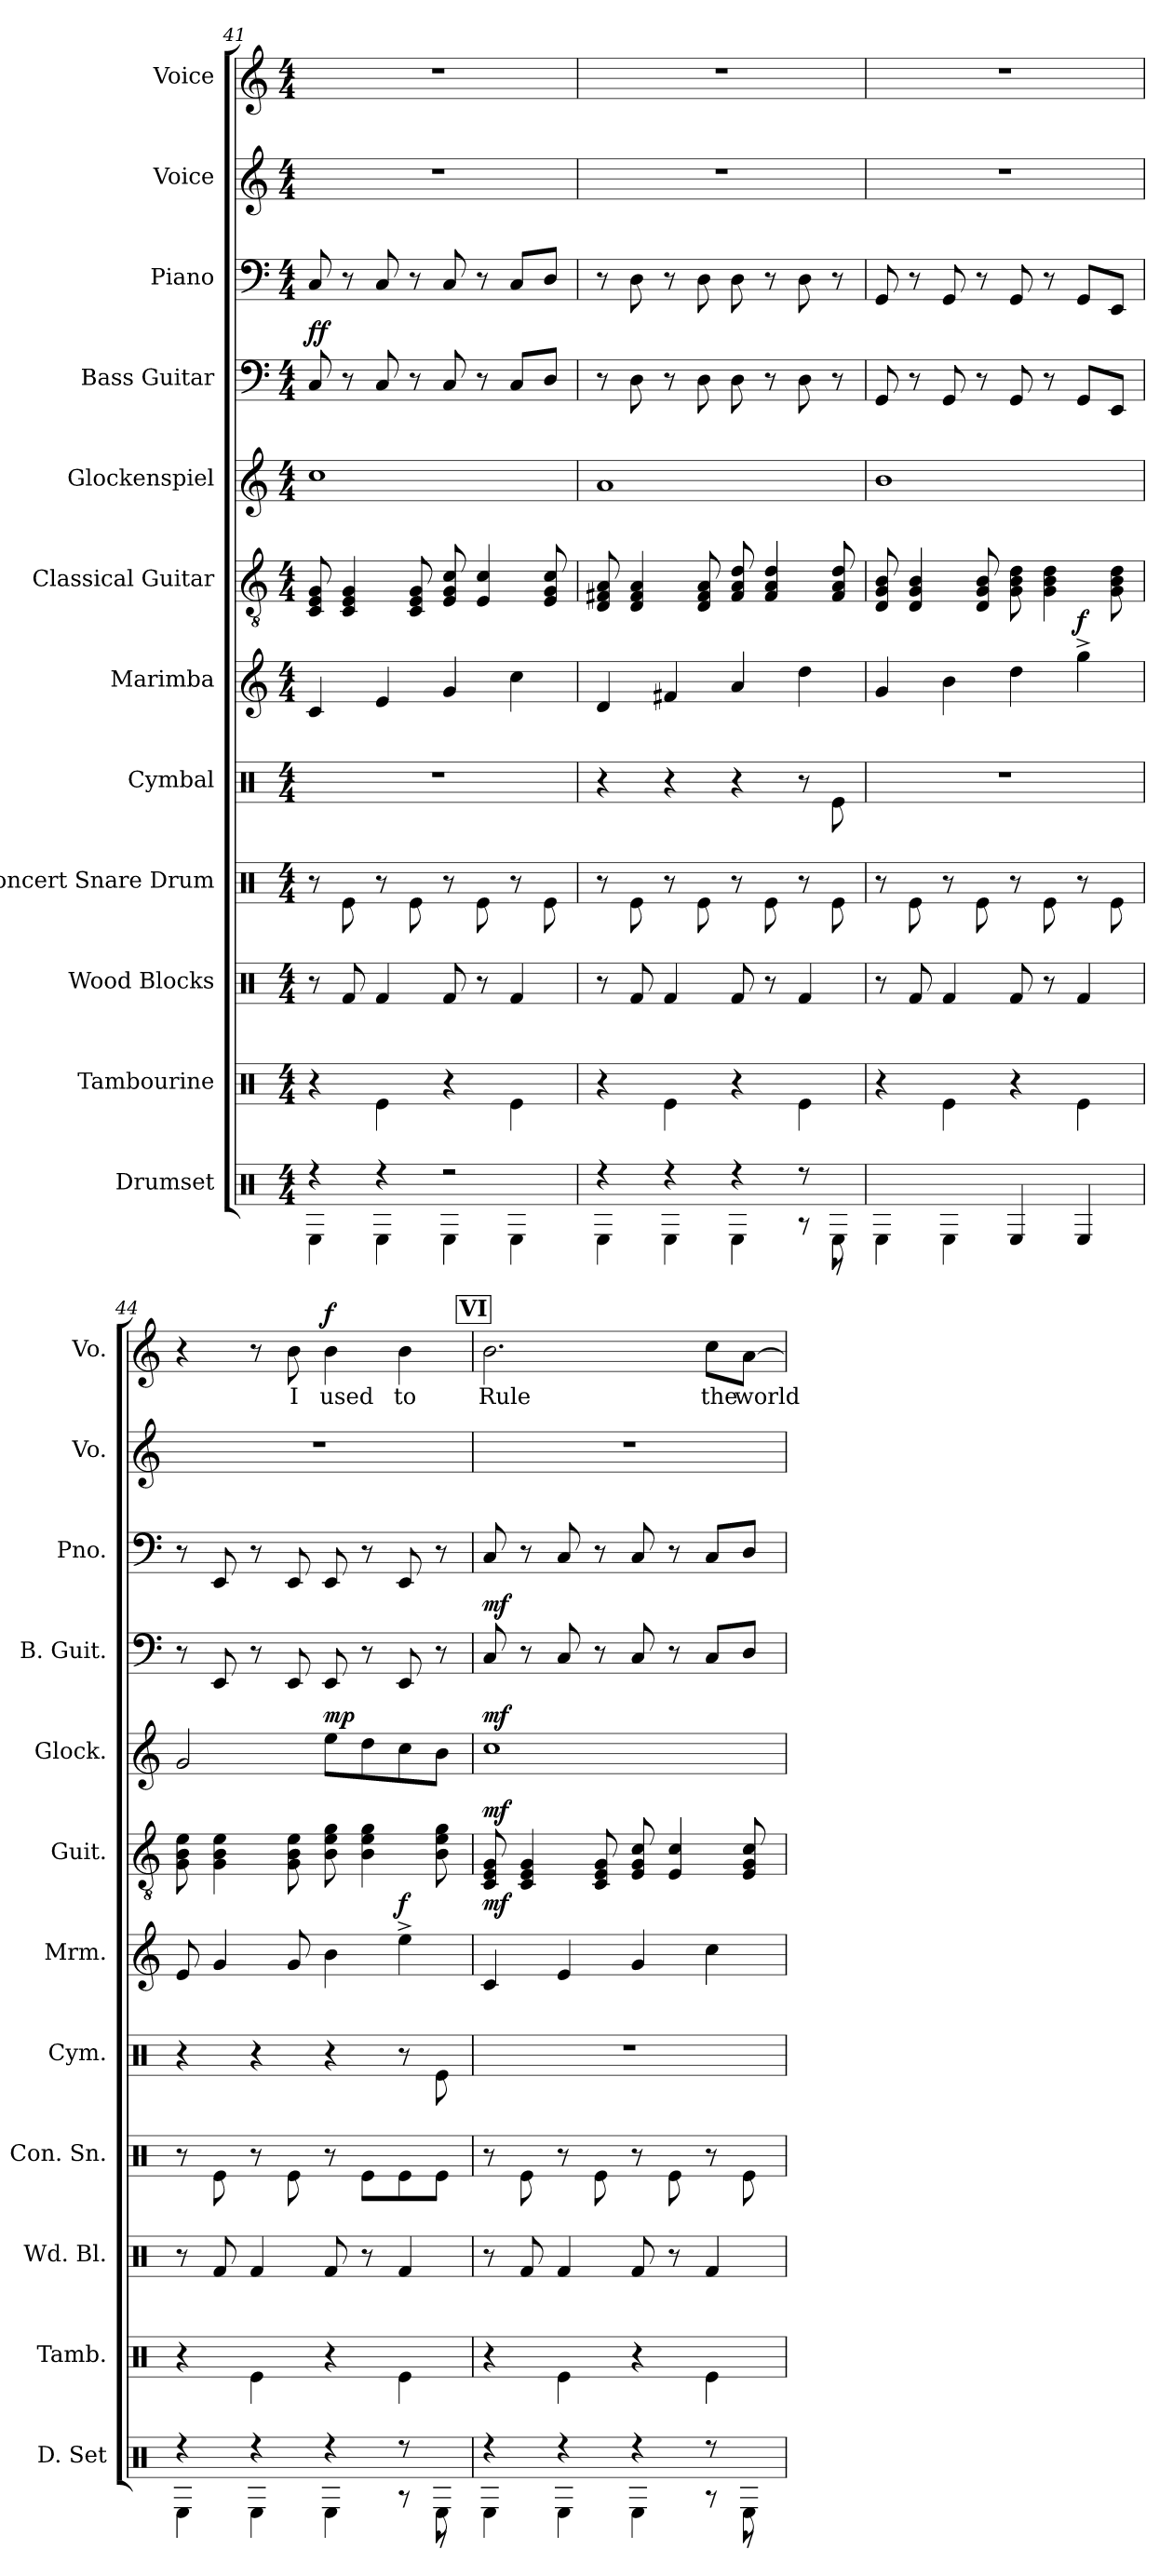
**kern	**kern	**kern	**kern	**kern	**kern	**dynam	**kern	**dynam	**kern	**dynam	**kern	**dynam	**kern	**kern	**kern	**text	**dynam
*part12	*part11	*part10	*part9	*part8	*part7	*part7	*part6	*part6	*part5	*part5	*part4	*part4	*part3	*part2	*part1	*part1	*part1
*staff12	*staff11	*staff10	*staff9	*staff8	*staff7	*staff7	*staff6	*staff6	*staff5	*staff5	*staff4	*staff4	*staff3	*staff2	*staff1	*staff1	*staff1
*I"Drumset	*I"Tambourine	*I"Wood Blocks	*I"Concert Snare Drum	*I"Cymbal	*I"Marimba	*	*I"Classical Guitar	*	*I"Glockenspiel	*	*I"Bass Guitar	*	*I"Piano	*I"Voice	*I"Voice	*	*
*I'D. Set	*I'Tamb.	*I'Wd. Bl.	*I'Con. Sn.	*I'Cym.	*I'Mrm.	*	*I'Guit.	*	*I'Glock.	*	*I'B. Guit.	*	*I'Pno.	*I'Vo.	*I'Vo.	*	*
*clefX	*clefX	*clefX	*clefX	*clefX	*clefG2	*	*clefGv2	*	*clefG2	*	*clefF4	*	*clefF4	*clefG2	*clefG2	*	*
*	*	*	*	*	*	*	*	*	*ITrd-14c-24	*	*ITrd7c12	*	*	*	*	*	*
*k[]	*k[]	*k[]	*k[]	*k[]	*k[]	*	*k[]	*	*k[]	*	*k[]	*	*k[]	*k[]	*k[]	*	*
*M4/4	*M4/4	*M4/4	*M4/4	*M4/4	*M4/4	*	*M4/4	*	*M4/4	*	*M4/4	*	*M4/4	*M4/4	*M4/4	*	*
=41	=41	=41	=41	=41	=41	=41	=41	=41	=41	=41	=41	=41	=41	=41	=41	=41	=41
*^	*	*	*	*	*	*	*	*	*	*	*	*	*	*	*	*	*
!	!	!	!	!	!	!	!	!	!	!	!	!	!LO:DY:a	!	!	!	!	!
4r	4RE\	4r	8r	8r	1r	4c/	.	8C/ 8E/ 8G/	.	1cccc	.	8CC/	ff	8C/	1r	1r	.	.
.	.	.	8Rf/	8Re\	.	.	.	4C/ 4E/ 4G/	.	.	.	8r	.	8r	.	.	.	.
4r	4RE\	4Re\	4Rf/	8r	.	4e/	.	.	.	.	.	8CC/	.	8C/	.	.	.	.
.	.	.	.	8Re\	.	.	.	8C/ 8E/ 8G/	.	.	.	8r	.	8r	.	.	.	.
2r	4RE\	4r	8Rf/	8r	.	4g/	.	8E/ 8G/ 8c/	.	.	.	8CC/	.	8C/	.	.	.	.
.	.	.	8r	8Re\	.	.	.	4E/ 4c/	.	.	.	8r	.	8r	.	.	.	.
.	4RE\	4Re\	4Rf/	8r	.	4cc\	.	.	.	.	.	8CC/L	.	8C/L	.	.	.	.
.	.	.	.	8Re\	.	.	.	8E/ 8G/ 8c/	.	.	.	8DD/J	.	8D/J	.	.	.	.
=42	=42	=42	=42	=42	=42	=42	=42	=42	=42	=42	=42	=42	=42	=42	=42	=42	=42	=42
4r	4RE\	4r	8r	8r	4r	4d/	.	8D/ 8F#X/ 8A/	.	1aaa	.	8r	.	8r	1r	1r	.	.
.	.	.	8Rf/	8Re\	.	.	.	4D/ 4F#/ 4A/	.	.	.	8DD\	.	8D\	.	.	.	.
4r	4RE\	4Re\	4Rf/	8r	4r	4f#X/	.	.	.	.	.	8r	.	8r	.	.	.	.
.	.	.	.	8Re\	.	.	.	8D/ 8F#/ 8A/	.	.	.	8DD\	.	8D\	.	.	.	.
4r	4RE\	4r	8Rf/	8r	4r	4a/	.	8F#/ 8A/ 8d/	.	.	.	8DD\	.	8D\	.	.	.	.
.	.	.	8r	8Re\	.	.	.	4F#/ 4A/ 4d/	.	.	.	8r	.	8r	.	.	.	.
8r	8r	4Re\	4Rf/	8r	8r	4dd\	.	.	.	.	.	8DD\	.	8D\	.	.	.	.
8REi\	8r	.	.	8Re\	8Re\	.	.	8F#/ 8A/ 8d/	.	.	.	8r	.	8r	.	.	.	.
*v	*v	*	*	*	*	*	*	*	*	*	*	*	*	*	*	*	*	*
!!LO:PB:g=z
=43	=43	=43	=43	=43	=43	=43	=43	=43	=43	=43	=43	=43	=43	=43	=43	=43	=43
4RE\	4r	8r	8r	1r	4g/	.	8D/ 8G/ 8B/	.	1bbb	.	8GGG/	.	8GG/	1r	1r	.	.
.	.	8Rf/	8Re\	.	.	.	4D/ 4G/ 4B/	.	.	.	8r	.	8r	.	.	.	.
4RE\	4Re\	4Rf/	8r	.	4b\	.	.	.	.	.	8GGG/	.	8GG/	.	.	.	.
.	.	.	8Re\	.	.	.	8D/ 8G/ 8B/	.	.	.	8r	.	8r	.	.	.	.
4RE/	4r	8Rf/	8r	.	4dd\	.	8G\ 8B\ 8d\	.	.	.	8GGG/	.	8GG/	.	.	.	.
.	.	8r	8Re\	.	.	.	4G\ 4B\ 4d\	.	.	.	8r	.	8r	.	.	.	.
!	!	!	!	!	!	!LO:DY:a	!	!	!	!	!	!	!	!	!	!	!
4RE/	4Re\	4Rf/	8r	.	4gg^\	f	.	.	.	.	8GGG/L	.	8GG/L	.	.	.	.
.	.	.	8Re\	.	.	.	8G\ 8B\ 8d\	.	.	.	8EEE/J	.	8EE/J	.	.	.	.
=44	=44	=44	=44	=44	=44	=44	=44	=44	=44	=44	=44	=44	=44	=44	=44	=44	=44
*^	*	*	*	*	*	*	*	*	*	*	*	*	*	*	*	*	*
4r	4RE\	4r	8r	8r	4r	8e/	.	8G\ 8B\ 8e\	.	2ggg/	.	8r	.	8r	1r	4r	.	.
.	.	.	8Rf/	8Re\	.	4g/	.	4G\ 4B\ 4e\	.	.	.	8EEE/	.	8EE/	.	.	.	.
4r	4RE\	4Re\	4Rf/	8r	4r	.	.	.	.	.	.	8r	.	8r	.	8r	.	.
!	!	!	!	!	!	!	!	!	!	!	!	!	!	!	!	!	!LO:LY:b	!
.	.	.	.	8Re\	.	8g/	.	8G\ 8B\ 8e\	.	.	.	8EEE/	.	8EE/	.	8b\	I	.
!	!	!	!	!	!	!	!	!	!	!	!LO:DY:a	!	!	!	!	!	!LO:LY:b	!LO:DY:a
4r	4RE\	4r	8Rf/	8r	4r	4b\	.	8B\ 8e\ 8g\	.	8eeee\L	mp	8EEE/	.	8EE/	.	4b\	used	f
.	.	.	8r	8Re\L	.	.	.	4B\ 4e\ 4g\	.	8dddd\	.	8r	.	8r	.	.	.	.
!	!	!	!	!	!	!	!LO:DY:a	!	!	!	!	!	!	!	!	!	!LO:LY:b	!
8r	8r	4Re\	4Rf/	8Re\	8r	4ee^\	f	.	.	8cccc\	.	8EEE/	.	8EE/	.	4b\	to	.
8REi\	8r	.	.	8Re\J	8Re\	.	.	8B\ 8e\ 8g\	.	8bbb\J	.	8r	.	8r	.	.	.	.
!!LO:REH:place=s1:a:B:fs=14:t=VI
=45	=45	=45	=45	=45	=45	=45	=45	=45	=45	=45	=45	=45	=45	=45	=45	=45	=45	=45
!	!	!	!	!	!	!	!LO:DY:a	!	!LO:DY:a	!	!LO:DY:a	!	!LO:DY:a	!	!	!	!LO:LY:b	!
4r	4RE\	4r	8r	8r	1r	4c/	mf	8C/ 8E/ 8G/	mf	1cccc	mf	8CC/	mf	8C/	1r	2.b\	Rule	.
.	.	.	8Rf/	8Re\	.	.	.	4C/ 4E/ 4G/	.	.	.	8r	.	8r	.	.	.	.
4r	4RE\	4Re\	4Rf/	8r	.	4e/	.	.	.	.	.	8CC/	.	8C/	.	.	.	.
.	.	.	.	8Re\	.	.	.	8C/ 8E/ 8G/	.	.	.	8r	.	8r	.	.	.	.
4r	4RE\	4r	8Rf/	8r	.	4g/	.	8E/ 8G/ 8c/	.	.	.	8CC/	.	8C/	.	.	.	.
.	.	.	8r	8Re\	.	.	.	4E/ 4c/	.	.	.	8r	.	8r	.	.	.	.
!	!	!	!	!	!	!	!	!	!	!	!	!	!	!	!	!	!LO:LY:b	!
8r	8r	4Re\	4Rf/	8r	.	4cc\	.	.	.	.	.	8CC/L	.	8C/L	.	8cc\L	the	.
!	!	!	!	!	!	!	!	!	!	!	!	!	!	!	!	!	!LO:LY:b	!
8REi\	8r	.	.	8Re\	.	.	.	8E/ 8G/ 8c/	.	.	.	8DD/J	.	8D/J	.	[8a\J	world	.
*v	*v	*	*	*	*	*	*	*	*	*	*	*	*	*	*	*	*	*
=	=	=	=	=	=	=	=	=	=	=	=	=	=	=	=	=	=
*-	*-	*-	*-	*-	*-	*-	*-	*-	*-	*-	*-	*-	*-	*-	*-	*-	*-
